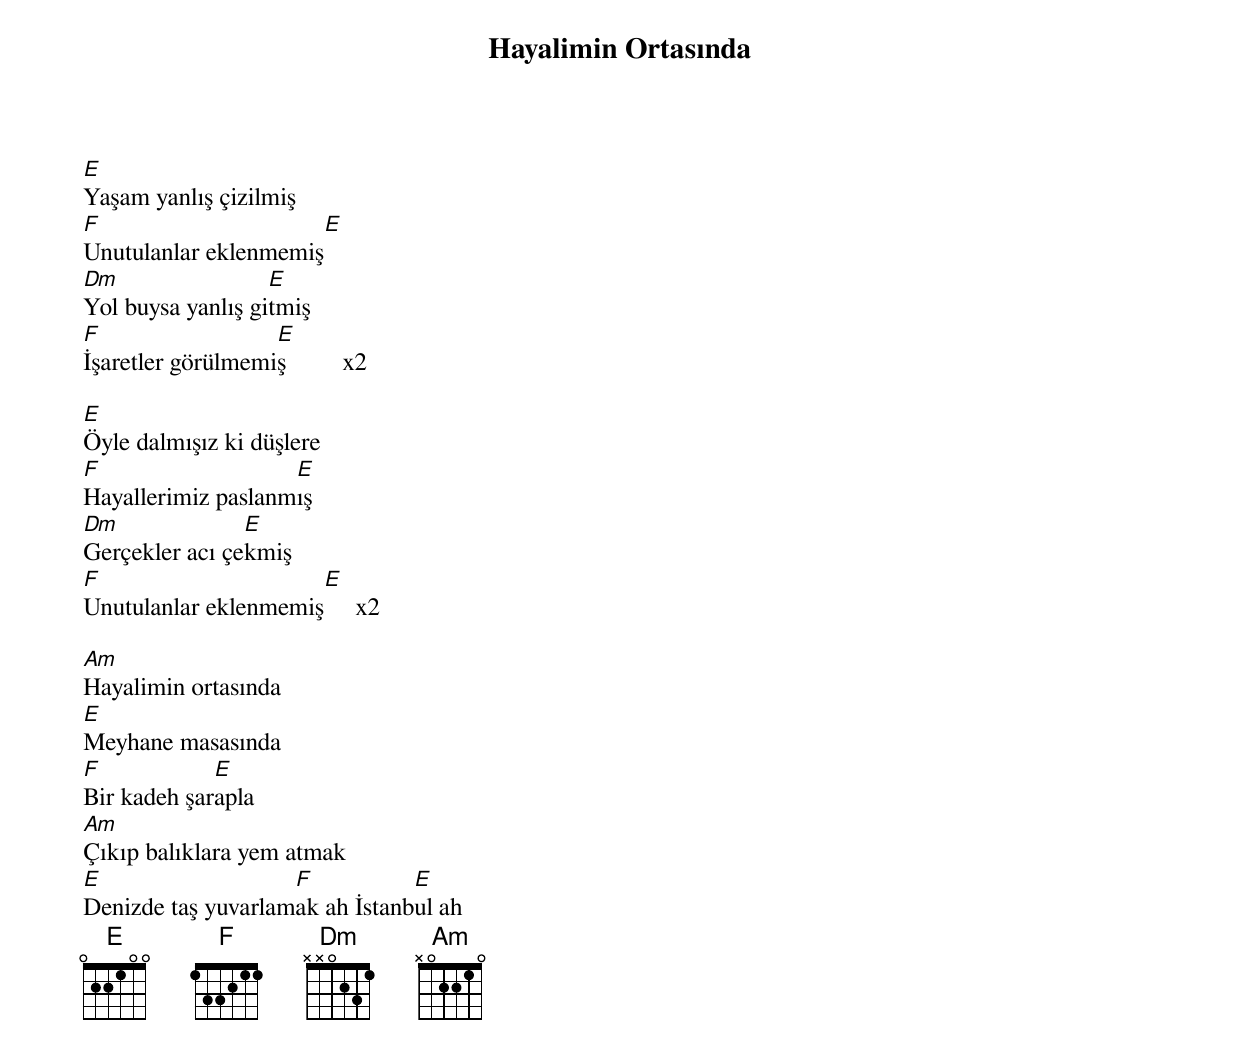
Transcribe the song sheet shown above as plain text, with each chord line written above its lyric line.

{title: Hayalimin Ortasında}
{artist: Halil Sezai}

E
Yaşam yanlış çizilmiş
F                     E
Unutulanlar eklenmemiş
Dm                 E
Yol buysa yanlış gitmiş
F                  E
İşaretler görülmemiş         x2

E
Öyle dalmışız ki düşlere
F                   E
Hayallerimiz paslanmış
Dm              E
Gerçekler acı çekmiş
F                     E
Unutulanlar eklenmemiş     x2

Am
Hayalimin ortasında
E
Meyhane masasında
F            E
Bir kadeh şarapla
Am
Çıkıp balıklara yem atmak
E                   F           E
Denizde taş yuvarlamak ah İstanbul ah
